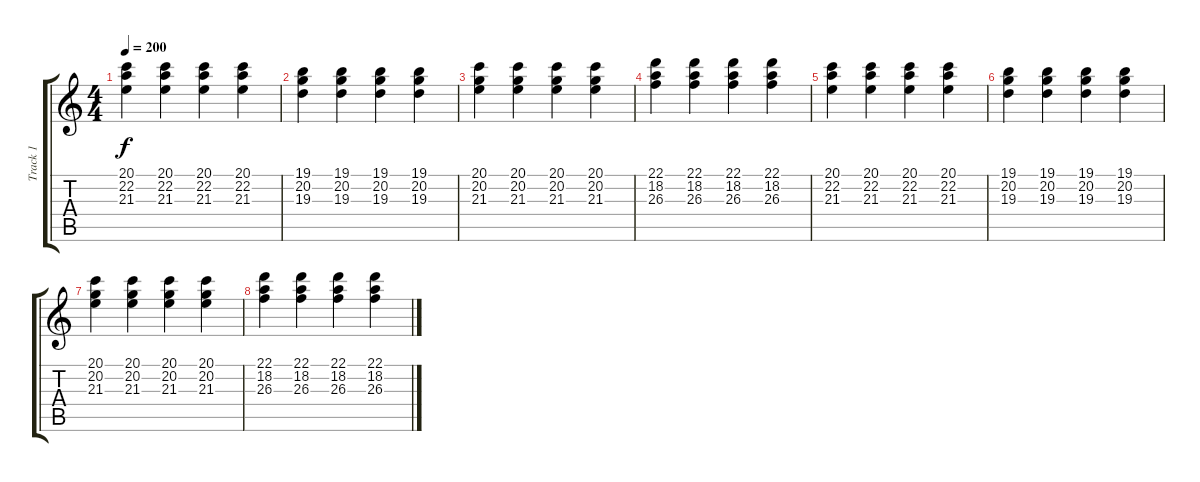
\track ("Track 1" "Track 1") {instrument acousticgrandpiano}
\staff {score tabs}
\tuning (E4 B3 G3 D3 A2 E2) {hide}
\ts (4 4)
\tempo 200
\clef g2
\ks c
(20.1 22.2 21.3).4{dy f} (20.1 22.2 21.3).4 (20.1 22.2 21.3).4 (20.1 22.2 21.3).4 |
(19.1 20.2 19.3).4 (19.1 20.2 19.3).4 (19.1 20.2 19.3).4 (19.1 20.2 19.3).4 |
(20.1 20.2 21.3).4 (20.1 20.2 21.3).4 (20.1 20.2 21.3).4 (20.1 20.2 21.3).4 |
(22.1 18.2 26.3).4 (22.1 18.2 26.3).4 (22.1 18.2 26.3).4 (22.1 18.2 26.3).4 |
(20.1 22.2 21.3).4 (20.1 22.2 21.3).4 (20.1 22.2 21.3).4 (20.1 22.2 21.3).4 |
(19.1 20.2 19.3).4 (19.1 20.2 19.3).4 (19.1 20.2 19.3).4 (19.1 20.2 19.3).4 |
(20.1 20.2 21.3).4 (20.1 20.2 21.3).4 (20.1 20.2 21.3).4 (20.1 20.2 21.3).4 |
(22.1 18.2 26.3).4 (22.1 18.2 26.3).4 (22.1 18.2 26.3).4 (22.1 18.2 26.3).4
